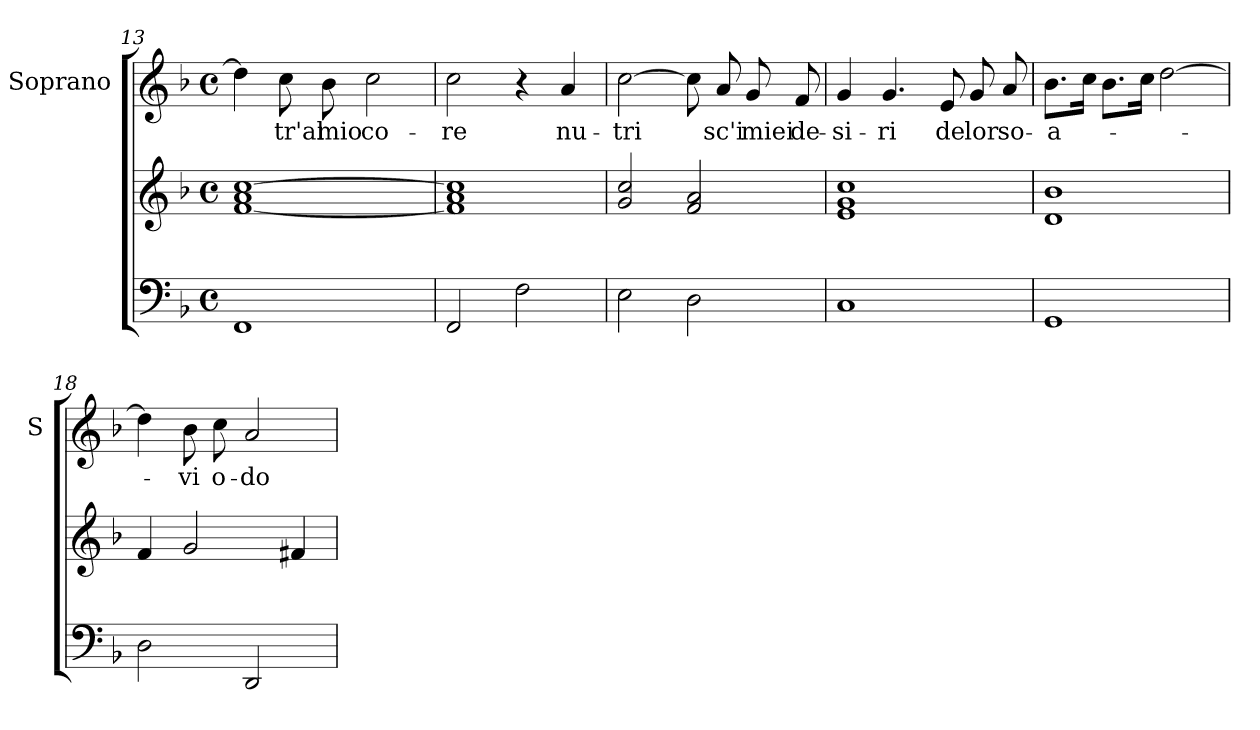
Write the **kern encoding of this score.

**kern	**kern	**kern	**text
*part2	*part2	*part1	*part1
*staff3	*staff2	*staff1	*staff1
*	*	*I"Soprano	*
*	*	*I'S	*
!!LO:LB:g=z
*clefF4	*clefG2	*clefG2	*
*k[b-]	*k[b-]	*k[b-]	*
*F:	*F:	*F:	*
*M4/4	*M4/4	*M4/4	*
*met(c)	*met(c)	*met(c)	*
=13	=13	=13	=13
1FF	[1f 1a [1cc	4dd\]	.
.	.	8cc\	-tr'al
.	.	8b-\	mio
.	.	2cc\	co-
=14	=14	=14	=14
2FF/	1f] 1a 1cc]	2cc\	-re
2F\	.	4r	.
.	.	4a/	nu-
=15	=15	=15	=15
2E\	2g/ 2cc/	[2cc\	-tri
2D\	2f/ 2a/	8cc\]	.
.	.	8a/	sc'i
.	.	8g/	miei
.	.	8f/	de-
=16	=16	=16	=16
1C	1e 1g 1cc	4g/	-si-
.	.	4.g/	-ri
.	.	8e/	de
.	.	8g/	lor
.	.	8a/	so-
!!LO:PB:g=z
=17	=17	=17	=17
1GG	1d 1b-	8.b-\L	-a-
.	.	16cc\Jk	.
.	.	8.b-\L	.
.	.	16cc\Jk	.
.	.	[2dd\	.
=18	=18	=18	=18
2D\	4f/	4dd\]	.
.	2g/	8b-\	-vi
.	.	8cc\	o-
2DD/	.	2a/	-do-
.	4f#X/	.	.
=	=	=	=
*-	*-	*-	*-
